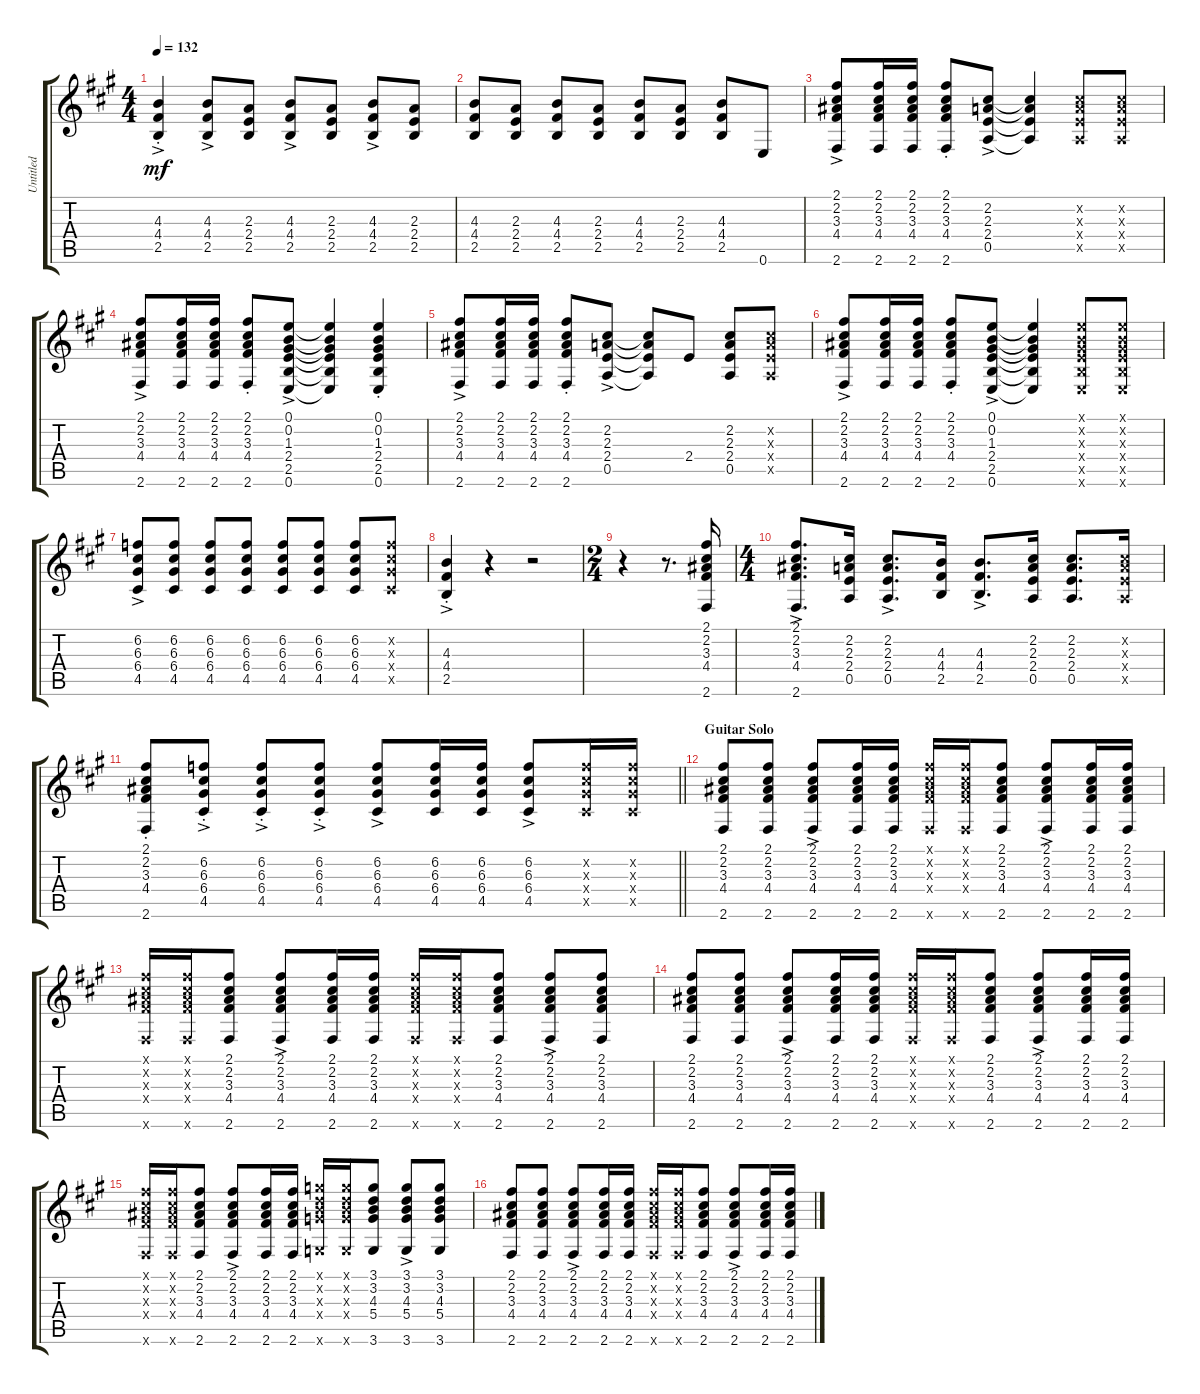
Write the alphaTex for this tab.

\track ("Untitled" "Untitled") {instrument electricguitarclean}
\staff {score tabs}
\tuning (E4 B3 G3 D3 A2 E2) {hide}
\ts (4 4)
\tempo 132
\clef g2
\ks a
(4.3{ac st} 4.4{ac st} 2.5{ac st}).4{dy mf} (4.3{ac} 4.4{ac} 2.5{ac}).8 (2.3 2.4 2.5).8 (4.3{ac} 4.4{ac} 2.5{ac}).8 (2.3 2.4 2.5).8 (4.3{ac} 4.4{ac} 2.5{ac}).8 (2.3 2.4 2.5).8 |
(4.3 4.4 2.5).8 (2.3 2.4 2.5).8 (4.3 4.4 2.5).8 (2.3 2.4 2.5).8 (4.3 4.4 2.5).8 (2.3 2.4 2.5).8 (4.3 4.4 2.5).8 0.6.8 |
(2.1{ac} 2.2{ac} 3.3{ac} 4.4{ac} 2.6{ac}).8 (2.1 2.2 3.3 4.4 2.6).16 (2.1 2.2 3.3 4.4 2.6).16 (2.1{st} 2.2{st} 3.3{st} 4.4{st} 2.6{st}).8 (2.2{ac} 2.3{ac} 2.4{ac} 0.5{ac}).8 (2.2{t} 2.3{t} 2.4{t} 0.5{t}).4 (2.2{x} 2.3{x} 2.4{x} 0.5{x}).8 (2.2{x} 2.3{x} 2.4{x} 0.5{x}).8 |
(2.1{ac} 2.2{ac} 3.3{ac} 4.4{ac} 2.6{ac}).8 (2.1 2.2 3.3 4.4 2.6).16 (2.1 2.2 3.3 4.4 2.6).16 (2.1{st} 2.2{st} 3.3{st} 4.4{st} 2.6{st}).8 (0.1{ac} 0.2{ac} 1.3{ac} 2.4{ac} 2.5{ac} 0.6{ac}).8 (0.1{t} 0.2{t} 1.3{t} 2.4{t} 2.5{t} 0.6{t}).4 (0.1{st} 0.2{st} 1.3{st} 2.4{st} 2.5{st} 0.6{st}).4 |
(2.1{ac} 2.2{ac} 3.3{ac} 4.4{ac} 2.6{ac}).8 (2.1 2.2 3.3 4.4 2.6).16 (2.1 2.2 3.3 4.4 2.6).16 (2.1{st} 2.2{st} 3.3{st} 4.4{st} 2.6{st}).8 (2.2{ac} 2.3{ac} 2.4{ac} 0.5{ac}).8 (2.2{t} 2.3{t} 2.4{t} 0.5{t}).8 2.4.8 (2.2 2.3 2.4 0.5).8 (2.2{x} 2.3{x} 2.4{x} 0.5{x}).8 |
(2.1{ac} 2.2{ac} 3.3{ac} 4.4{ac} 2.6{ac}).8 (2.1 2.2 3.3 4.4 2.6).16 (2.1 2.2 3.3 4.4 2.6).16 (2.1{st} 2.2{st} 3.3{st} 4.4{st} 2.6{st}).8 (0.1{ac} 0.2{ac} 1.3{ac} 2.4{ac} 2.5{ac} 0.6{ac}).8 (0.1{t} 0.2{t} 1.3{t} 2.4{t} 2.5{t} 0.6{t}).4 (0.1{x} 0.2{x} 1.3{x} 2.4{x} 2.5{x} 0.6{x}).8 (0.1{x} 0.2{x} 1.3{x} 2.4{x} 2.5{x} 0.6{x}).8 |
(6.2{ac} 6.3{ac} 6.4{ac} 4.5{ac}).8 (6.2 6.3 6.4 4.5).8 (6.2 6.3 6.4 4.5).8 (6.2 6.3 6.4 4.5).8 (6.2 6.3 6.4 4.5).8 (6.2 6.3 6.4 4.5).8 (6.2 6.3 6.4 4.5).8 (6.2{x} 6.3{x} 6.4{x} 4.5{x}).8 |
(4.3{ac st} 4.4{ac st} 2.5{ac st}).4 r.4 r.2 |
\ts (2 4)
r.4 r.8{d} (2.1 2.2 3.3 4.4 2.6).16 |
\ts (4 4)
(2.1{ac} 2.2{ac} 3.3{ac} 4.4{ac} 2.6{ac}).8{d} (2.2 2.3 2.4 0.5).16 (2.2{ac} 2.3{ac} 2.4{ac} 0.5{ac}).8{d} (4.3 4.4 2.5).16 (4.3{ac} 4.4{ac} 2.5{ac}).8{d} (2.2 2.3 2.4 0.5).16 (2.2 2.3 2.4 0.5).8{d} (2.2{x} 2.3{x} 2.4{x} 0.5{x}).16 |
\barLineRight lightlight
(2.1{st} 2.2{st} 3.3{st} 4.4{st} 2.6{st}).8 (6.2{ac st} 6.3{ac st} 6.4{ac st} 4.5{ac st}).8 (6.2{ac st} 6.3{ac st} 6.4{ac st} 4.5{ac st}).8 (6.2{ac st} 6.3{ac st} 6.4{ac st} 4.5{ac st}).8 (6.2{ac} 6.3{ac} 6.4{ac} 4.5{ac}).8 (6.2 6.3 6.4 4.5).16 (6.2 6.3 6.4 4.5).16 (6.2{ac} 6.3{ac} 6.4{ac} 4.5{ac}).8 (6.2{x} 6.3{x} 6.4{x} 4.5{x}).16 (6.2{x} 6.3{x} 6.4{x} 4.5{x}).16 |
\section ("" "Guitar Solo")
(2.1 2.2 3.3 4.4 2.6).8 (2.1 2.2 3.3 4.4 2.6).8 (2.1{ac} 2.2{ac} 3.3{ac} 4.4{ac} 2.6{ac}).8 (2.1 2.2 3.3 4.4 2.6).16 (2.1 2.2 3.3 4.4 2.6).16 (2.1{x} 2.2{x} 3.3{x} 4.4{x} 2.6{x}).16 (2.1{x} 2.2{x} 3.3{x} 4.4{x} 2.6{x}).16 (2.1 2.2 3.3 4.4 2.6).8 (2.1{ac} 2.2{ac} 3.3{ac} 4.4{ac} 2.6{ac}).8 (2.1 2.2 3.3 4.4 2.6).16 (2.1 2.2 3.3 4.4 2.6).16 |
(2.1{x} 2.2{x} 3.3{x} 4.4{x} 2.6{x}).16 (2.1{x} 2.2{x} 3.3{x} 4.4{x} 2.6{x}).16 (2.1 2.2 3.3 4.4 2.6).8 (2.1{ac} 2.2{ac} 3.3{ac} 4.4{ac} 2.6{ac}).8 (2.1 2.2 3.3 4.4 2.6).16 (2.1 2.2 3.3 4.4 2.6).16 (2.1{x} 2.2{x} 3.3{x} 4.4{x} 2.6{x}).16 (2.1{x} 2.2{x} 3.3{x} 4.4{x} 2.6{x}).16 (2.1 2.2 3.3 4.4 2.6).8 (2.1{ac} 2.2{ac} 3.3{ac} 4.4{ac} 2.6{ac}).8 (2.1 2.2 3.3 4.4 2.6).8 |
(2.1 2.2 3.3 4.4 2.6).8 (2.1 2.2 3.3 4.4 2.6).8 (2.1{ac} 2.2{ac} 3.3{ac} 4.4{ac} 2.6{ac}).8 (2.1 2.2 3.3 4.4 2.6).16 (2.1 2.2 3.3 4.4 2.6).16 (2.1{x} 2.2{x} 3.3{x} 4.4{x} 2.6{x}).16 (2.1{x} 2.2{x} 3.3{x} 4.4{x} 2.6{x}).16 (2.1 2.2 3.3 4.4 2.6).8 (2.1{ac} 2.2{ac} 3.3{ac} 4.4{ac} 2.6{ac}).8 (2.1 2.2 3.3 4.4 2.6).16 (2.1 2.2 3.3 4.4 2.6).16 |
(2.1{x} 2.2{x} 3.3{x} 4.4{x} 2.6{x}).16 (2.1{x} 2.2{x} 3.3{x} 4.4{x} 2.6{x}).16 (2.1 2.2 3.3 4.4 2.6).8 (2.1{ac} 2.2{ac} 3.3{ac} 4.4{ac} 2.6{ac}).8 (2.1 2.2 3.3 4.4 2.6).16 (2.1 2.2 3.3 4.4 2.6).16 (3.1{x} 3.2{x} 4.3{x} 5.4{x} 3.6{x}).16 (3.1{x} 3.2{x} 4.3{x} 5.4{x} 3.6{x}).16 (3.1 3.2 4.3 5.4 3.6).8 (3.1{ac} 3.2{ac} 4.3{ac} 5.4{ac} 3.6{ac}).8 (3.1 3.2 4.3 5.4 3.6).8 |
(2.1 2.2 3.3 4.4 2.6).8 (2.1 2.2 3.3 4.4 2.6).8 (2.1{ac} 2.2{ac} 3.3{ac} 4.4{ac} 2.6{ac}).8 (2.1 2.2 3.3 4.4 2.6).16 (2.1 2.2 3.3 4.4 2.6).16 (2.1{x} 2.2{x} 3.3{x} 4.4{x} 2.6{x}).16 (2.1{x} 2.2{x} 3.3{x} 4.4{x} 2.6{x}).16 (2.1 2.2 3.3 4.4 2.6).8 (2.1{ac} 2.2{ac} 3.3{ac} 4.4{ac} 2.6{ac}).8 (2.1 2.2 3.3 4.4 2.6).16 (2.1 2.2 3.3 4.4 2.6).16
